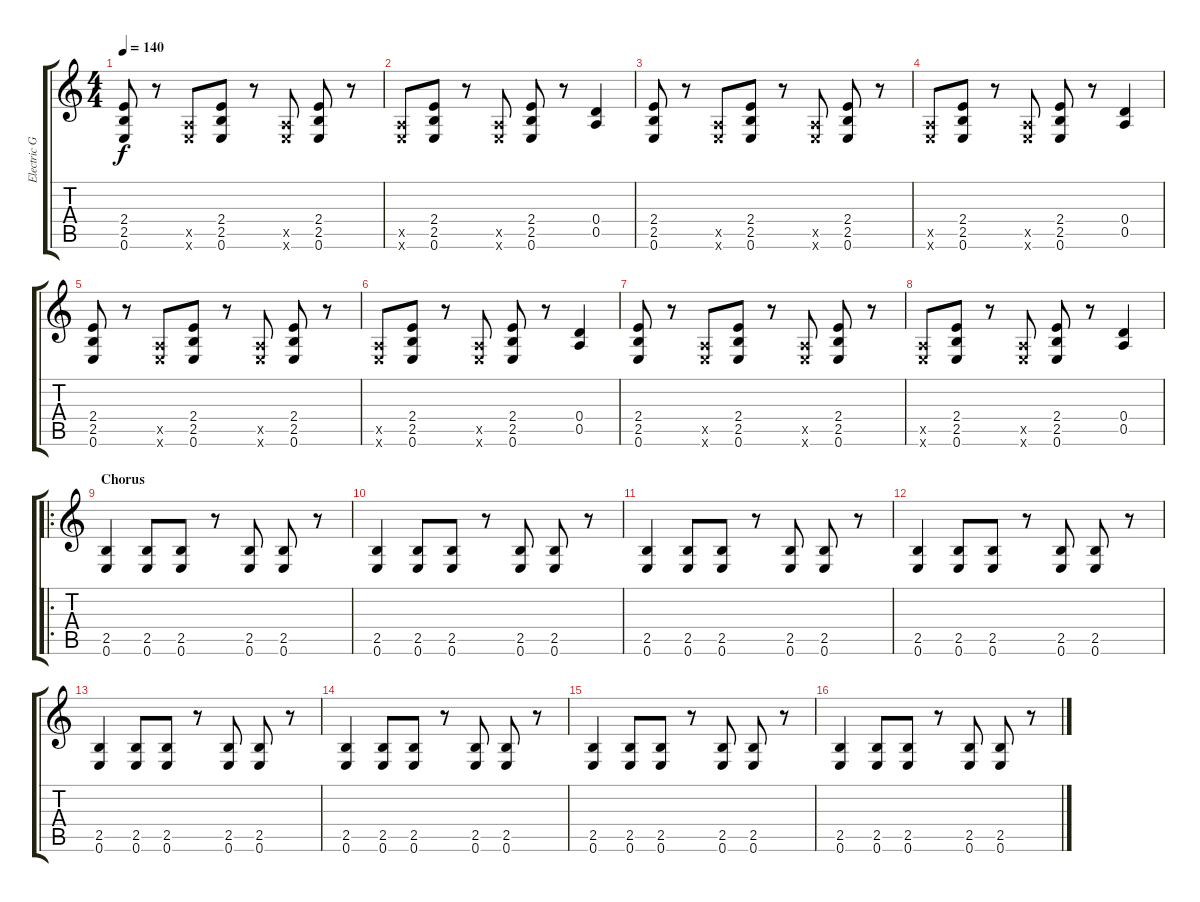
\track ("Electric Guitar 2" "Electric G") {instrument distortionguitar}
\staff {score tabs}
\tuning (E4 B3 G3 D3 A2 E2) {hide}
\ts (4 4)
\tempo 140
\clef g2
\ks c
(2.4 2.5 0.6).8{dy f} r.8 (0.5{x} 0.6{x}).8 (2.4 2.5 0.6).8 r.8 (0.5{x} 0.6{x}).8 (2.4 2.5 0.6).8 r.8 |
(0.5{x} 0.6{x}).8 (2.4 2.5 0.6).8 r.8 (0.5{x} 0.6{x}).8 (2.4 2.5 0.6).8 r.8 (0.4 0.5).4 |
(2.4 2.5 0.6).8 r.8 (0.5{x} 0.6{x}).8 (2.4 2.5 0.6).8 r.8 (0.5{x} 0.6{x}).8 (2.4 2.5 0.6).8 r.8 |
(0.5{x} 0.6{x}).8 (2.4 2.5 0.6).8 r.8 (0.5{x} 0.6{x}).8 (2.4 2.5 0.6).8 r.8 (0.4 0.5).4 |
(2.4 2.5 0.6).8 r.8 (0.5{x} 0.6{x}).8 (2.4 2.5 0.6).8 r.8 (0.5{x} 0.6{x}).8 (2.4 2.5 0.6).8 r.8 |
(0.5{x} 0.6{x}).8 (2.4 2.5 0.6).8 r.8 (0.5{x} 0.6{x}).8 (2.4 2.5 0.6).8 r.8 (0.4 0.5).4 |
(2.4 2.5 0.6).8 r.8 (0.5{x} 0.6{x}).8 (2.4 2.5 0.6).8 r.8 (0.5{x} 0.6{x}).8 (2.4 2.5 0.6).8 r.8 |
(0.5{x} 0.6{x}).8 (2.4 2.5 0.6).8 r.8 (0.5{x} 0.6{x}).8 (2.4 2.5 0.6).8 r.8 (0.4 0.5).4 |
\ro
\section ("" "Chorus")
(2.5 0.6).4 (2.5 0.6).8 (2.5 0.6).8 r.8 (2.5 0.6).8 (2.5 0.6).8 r.8 |
(2.5 0.6).4 (2.5 0.6).8 (2.5 0.6).8 r.8 (2.5 0.6).8 (2.5 0.6).8 r.8 |
(2.5 0.6).4 (2.5 0.6).8 (2.5 0.6).8 r.8 (2.5 0.6).8 (2.5 0.6).8 r.8 |
(2.5 0.6).4 (2.5 0.6).8 (2.5 0.6).8 r.8 (2.5 0.6).8 (2.5 0.6).8 r.8 |
(2.5 0.6).4 (2.5 0.6).8 (2.5 0.6).8 r.8 (2.5 0.6).8 (2.5 0.6).8 r.8 |
(2.5 0.6).4 (2.5 0.6).8 (2.5 0.6).8 r.8 (2.5 0.6).8 (2.5 0.6).8 r.8 |
(2.5 0.6).4 (2.5 0.6).8 (2.5 0.6).8 r.8 (2.5 0.6).8 (2.5 0.6).8 r.8 |
(2.5 0.6).4 (2.5 0.6).8 (2.5 0.6).8 r.8 (2.5 0.6).8 (2.5 0.6).8 r.8
